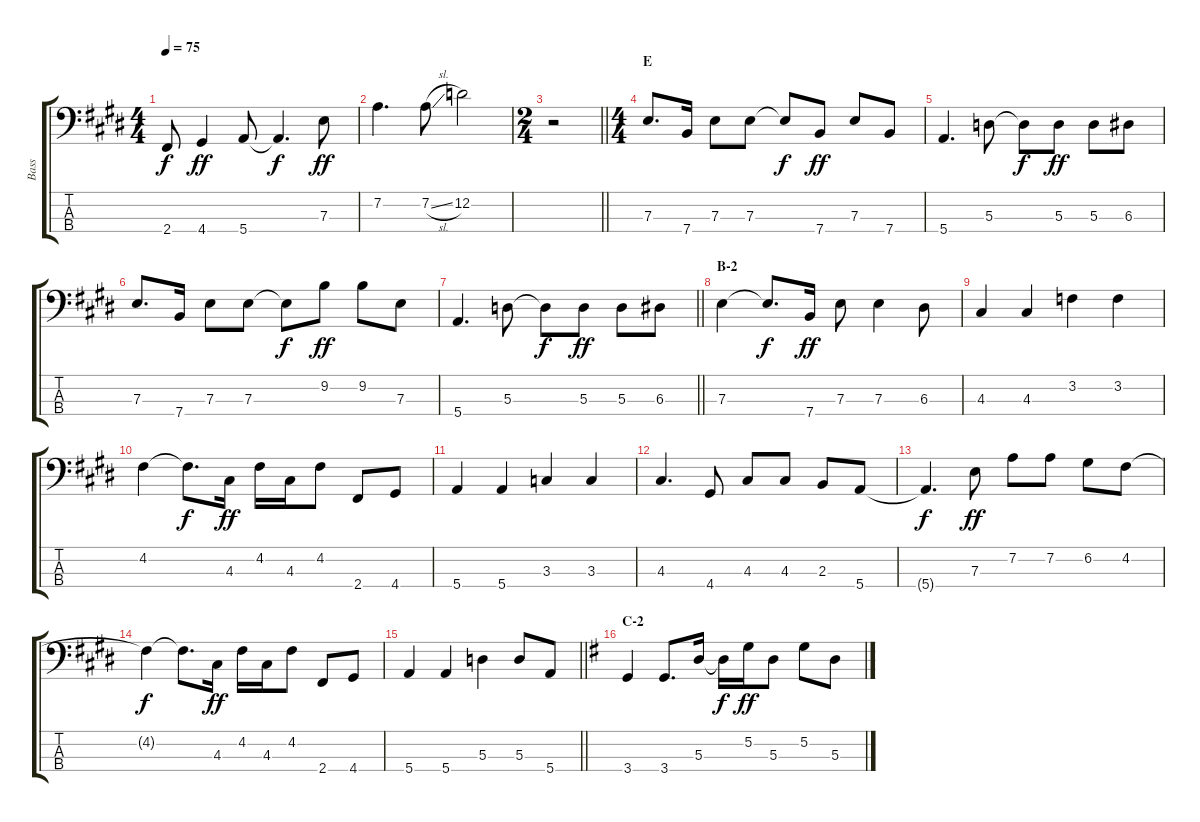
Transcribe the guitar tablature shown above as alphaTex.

\track ("Bass" "Bass") {instrument electricbasspick}
\staff {score tabs}
\tuning (G2 D2 A1 E1) {hide}
\ts (4 4)
\tempo 75
\clef f4
\ks e
2.4{t}.8{dy f} 4.4.4{dy ff} 5.4.8 5.4{t}.4{d dy f} 7.3.8{dy ff} |
7.2.4{d} 7.2{sl}.8 12.2.2 |
\ts (2 4)
\barLineRight lightlight
r.2 |
\ts (4 4)
\section ("" "E")
7.3.8{d} 7.4.16 7.3.8 7.3.8 7.3{t}.8{dy f} 7.4.8{dy ff} 7.3.8 7.4.8 |
5.4.4{d} 5.3.8 5.3{t}.8{dy f} 5.3.8{dy ff} 5.3.8 6.3.8 |
7.3.8{d} 7.4.16 7.3.8 7.3.8 7.3{t}.8{dy f} 9.2.8{dy ff} 9.2.8 7.3.8 |
\barLineRight lightlight
5.4.4{d} 5.3.8 5.3{t}.8{dy f} 5.3.8{dy ff} 5.3.8 6.3.8 |
\section ("" "B-2")
7.3.4 7.3{t}.8{d dy f} 7.4.16{dy ff} 7.3.8 7.3.4 6.3.8 |
4.3.4 4.3.4 3.2.4 3.2.4 |
4.2.4 4.2{t}.8{d dy f} 4.3.16{dy ff} 4.2.16 4.3.16 4.2.8 2.4.8 4.4.8 |
5.4.4 5.4.4 3.3.4 3.3.4 |
4.3.4{d} 4.4.8 4.3.8 4.3.8 2.3.8 5.4.8 |
5.4{t}.4{d dy f} 7.3.8{dy ff} 7.2.8 7.2.8 6.2.8 4.2.8 |
4.2{t}.4{dy f} 4.2{t}.8{d} 4.3.16{dy ff} 4.2.16 4.3.16 4.2.8 2.4.8 4.4.8 |
\barLineRight lightlight
5.4.4 5.4.4 5.3.4 5.3.8 5.4.8 |
\section ("" "C-2")
\ks g
3.4.4 3.4.8{d} 5.3.16 5.3{t}.16{dy f} 5.2.16{dy ff} 5.3.8 5.2.8 5.3.8
